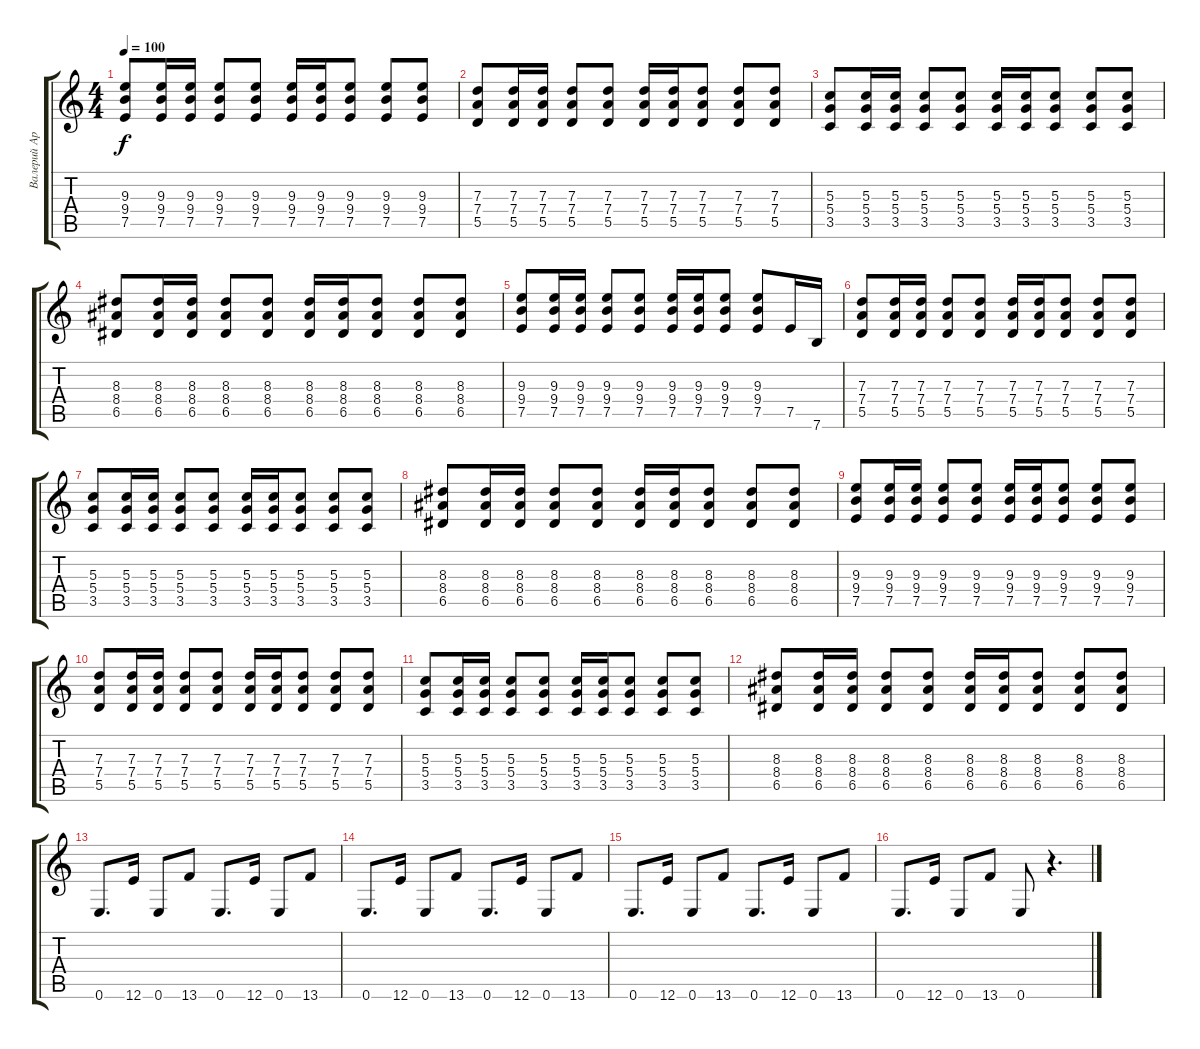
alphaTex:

\track ("Валерий Аркадин" "Валерий Ар") {instrument distortionguitar}
\staff {score tabs}
\tuning (E4 B3 G3 D3 A2 E2) {hide}
\ts (4 4)
\tempo 100
\clef g2
\ks c
(9.3 9.4 7.5).8{dy f} (9.3 9.4 7.5).16 (9.3 9.4 7.5).16 (9.3 9.4 7.5).8 (9.3 9.4 7.5).8 (9.3 9.4 7.5).16 (9.3 9.4 7.5).16 (9.3 9.4 7.5).8 (9.3 9.4 7.5).8 (9.3 9.4 7.5).8 |
(7.3 7.4 5.5).8 (7.3 7.4 5.5).16 (7.3 7.4 5.5).16 (7.3 7.4 5.5).8 (7.3 7.4 5.5).8 (7.3 7.4 5.5).16 (7.3 7.4 5.5).16 (7.3 7.4 5.5).8 (7.3 7.4 5.5).8 (7.3 7.4 5.5).8 |
(5.3 5.4 3.5).8 (5.3 5.4 3.5).16 (5.3 5.4 3.5).16 (5.3 5.4 3.5).8 (5.3 5.4 3.5).8 (5.3 5.4 3.5).16 (5.3 5.4 3.5).16 (5.3 5.4 3.5).8 (5.3 5.4 3.5).8 (5.3 5.4 3.5).8 |
(8.3 8.4 6.5).8 (8.3 8.4 6.5).16 (8.3 8.4 6.5).16 (8.3 8.4 6.5).8 (8.3 8.4 6.5).8 (8.3 8.4 6.5).16 (8.3 8.4 6.5).16 (8.3 8.4 6.5).8 (8.3 8.4 6.5).8 (8.3 8.4 6.5).8 |
(9.3 9.4 7.5).8 (9.3 9.4 7.5).16 (9.3 9.4 7.5).16 (9.3 9.4 7.5).8 (9.3 9.4 7.5).8 (9.3 9.4 7.5).16 (9.3 9.4 7.5).16 (9.3 9.4 7.5).8 (9.3 9.4 7.5).8 7.5.16 7.6.16 |
(7.3 7.4 5.5).8 (7.3 7.4 5.5).16 (7.3 7.4 5.5).16 (7.3 7.4 5.5).8 (7.3 7.4 5.5).8 (7.3 7.4 5.5).16 (7.3 7.4 5.5).16 (7.3 7.4 5.5).8 (7.3 7.4 5.5).8 (7.3 7.4 5.5).8 |
(5.3 5.4 3.5).8 (5.3 5.4 3.5).16 (5.3 5.4 3.5).16 (5.3 5.4 3.5).8 (5.3 5.4 3.5).8 (5.3 5.4 3.5).16 (5.3 5.4 3.5).16 (5.3 5.4 3.5).8 (5.3 5.4 3.5).8 (5.3 5.4 3.5).8 |
(8.3 8.4 6.5).8 (8.3 8.4 6.5).16 (8.3 8.4 6.5).16 (8.3 8.4 6.5).8 (8.3 8.4 6.5).8 (8.3 8.4 6.5).16 (8.3 8.4 6.5).16 (8.3 8.4 6.5).8 (8.3 8.4 6.5).8 (8.3 8.4 6.5).8 |
(9.3 9.4 7.5).8 (9.3 9.4 7.5).16 (9.3 9.4 7.5).16 (9.3 9.4 7.5).8 (9.3 9.4 7.5).8 (9.3 9.4 7.5).16 (9.3 9.4 7.5).16 (9.3 9.4 7.5).8 (9.3 9.4 7.5).8 (9.3 9.4 7.5).8 |
(7.3 7.4 5.5).8 (7.3 7.4 5.5).16 (7.3 7.4 5.5).16 (7.3 7.4 5.5).8 (7.3 7.4 5.5).8 (7.3 7.4 5.5).16 (7.3 7.4 5.5).16 (7.3 7.4 5.5).8 (7.3 7.4 5.5).8 (7.3 7.4 5.5).8 |
(5.3 5.4 3.5).8 (5.3 5.4 3.5).16 (5.3 5.4 3.5).16 (5.3 5.4 3.5).8 (5.3 5.4 3.5).8 (5.3 5.4 3.5).16 (5.3 5.4 3.5).16 (5.3 5.4 3.5).8 (5.3 5.4 3.5).8 (5.3 5.4 3.5).8 |
(8.3 8.4 6.5).8 (8.3 8.4 6.5).16 (8.3 8.4 6.5).16 (8.3 8.4 6.5).8 (8.3 8.4 6.5).8 (8.3 8.4 6.5).16 (8.3 8.4 6.5).16 (8.3 8.4 6.5).8 (8.3 8.4 6.5).8 (8.3 8.4 6.5).8 |
0.6.8{d} 12.6.16 0.6.8 13.6.8 0.6.8{d} 12.6.16 0.6.8 13.6.8 |
0.6.8{d} 12.6.16 0.6.8 13.6.8 0.6.8{d} 12.6.16 0.6.8 13.6.8 |
0.6.8{d} 12.6.16 0.6.8 13.6.8 0.6.8{d} 12.6.16 0.6.8 13.6.8 |
0.6.8{d} 12.6.16 0.6.8 13.6.8 0.6.8 r.4{d}
